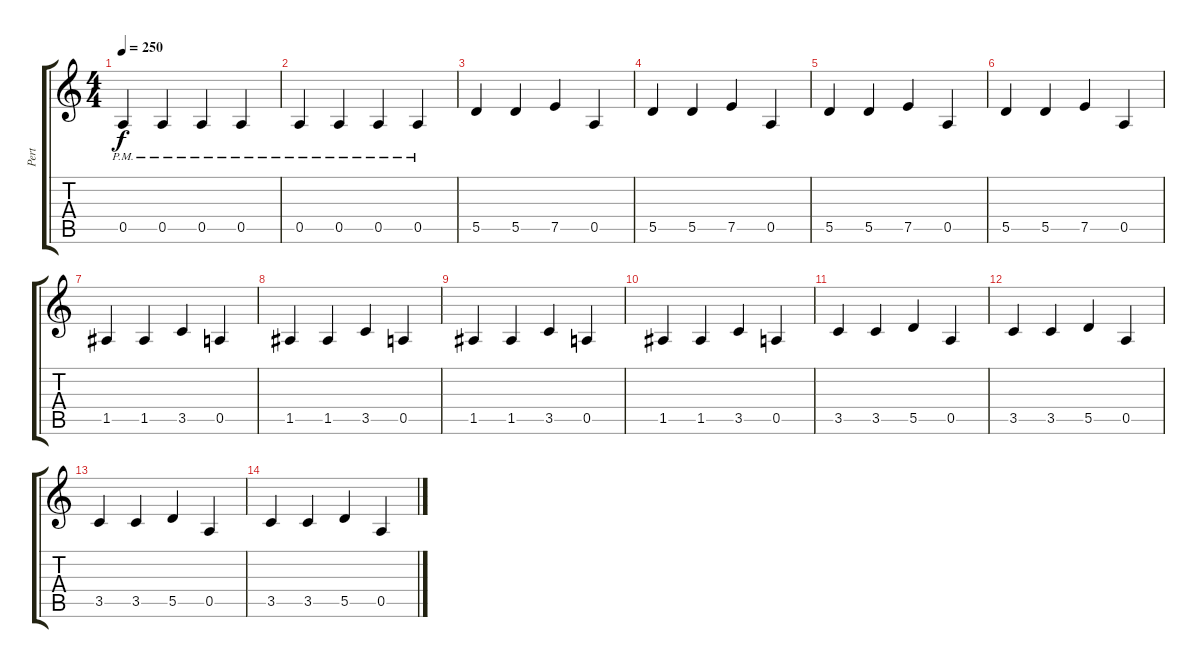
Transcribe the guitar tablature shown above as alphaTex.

\track ("Pert" "Pert") {instrument electricbasspick}
\staff {score tabs}
\tuning (E4 B3 G3 D3 A2 E2) {hide}
\ts (4 4)
\tempo 250
\clef g2
\ks c
0.5{pm}.4{dy f} 0.5{pm}.4 0.5{pm}.4 0.5{pm}.4 |
0.5{pm}.4 0.5{pm}.4 0.5{pm}.4 0.5{pm}.4 |
5.5.4 5.5.4 7.5.4 0.5.4 |
5.5.4 5.5.4 7.5.4 0.5.4 |
5.5.4 5.5.4 7.5.4 0.5.4 |
5.5.4 5.5.4 7.5.4 0.5.4 |
1.5.4 1.5.4 3.5.4 0.5.4 |
1.5.4 1.5.4 3.5.4 0.5.4 |
1.5.4 1.5.4 3.5.4 0.5.4 |
1.5.4 1.5.4 3.5.4 0.5.4 |
3.5.4 3.5.4 5.5.4 0.5.4 |
3.5.4 3.5.4 5.5.4 0.5.4 |
3.5.4 3.5.4 5.5.4 0.5.4 |
3.5.4 3.5.4 5.5.4 0.5.4
